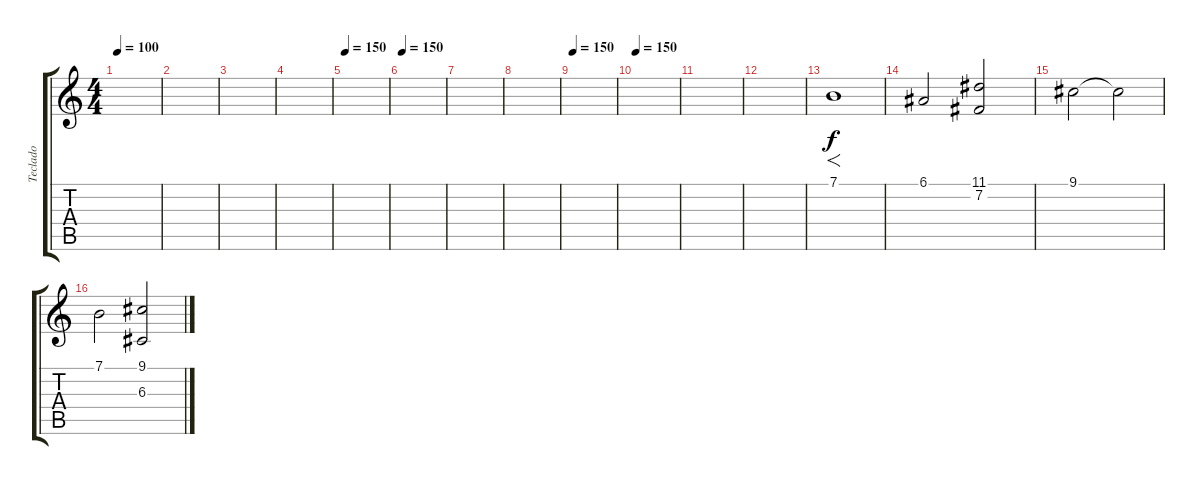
\track ("Teclado" "Teclado") {instrument stringensemble1}
\staff {score tabs}
\tuning (E4 B3 G3 D3 A2 E2) {hide}
\ts (4 4)
\tempo 100
\clef g2
\ks c
|
|
|
|
\tempo 150
|
\tempo 150
|
|
|
\tempo 150
|
\tempo 150
|
|
|
7.1.1{f} |
6.1.2 (11.1 7.2).2 |
9.1.2 9.1{t}.2 |
7.1.2 (9.1 6.3).2
